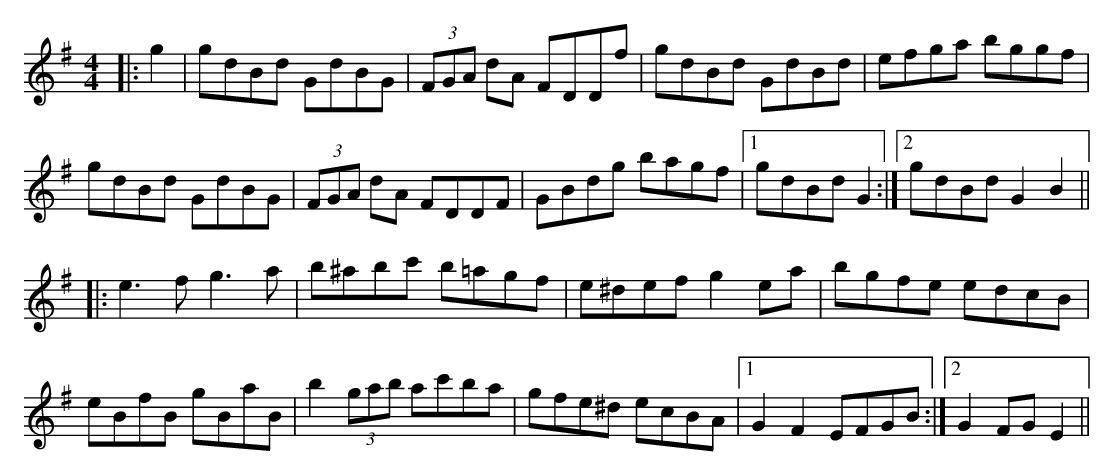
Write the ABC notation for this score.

X:1
M:4/4
K:G
|:g2|gdBd GdBG|(3FGA dA FDDf|gdBd GdBd|efga bggf|
gdBd GdBG|(3FGA dA FDDF|GBdg bagf|1 gdBd G2:|2 gdBd G2B2||
|:e3f g3a|b^abc' b=agf|e^def g2 ea|bgfe edcB|
eBfB gBaB|b2 (3gab ac'ba|gfe^d ecBA|1 G2 F2 EFGB:|2 G2FG E2||
